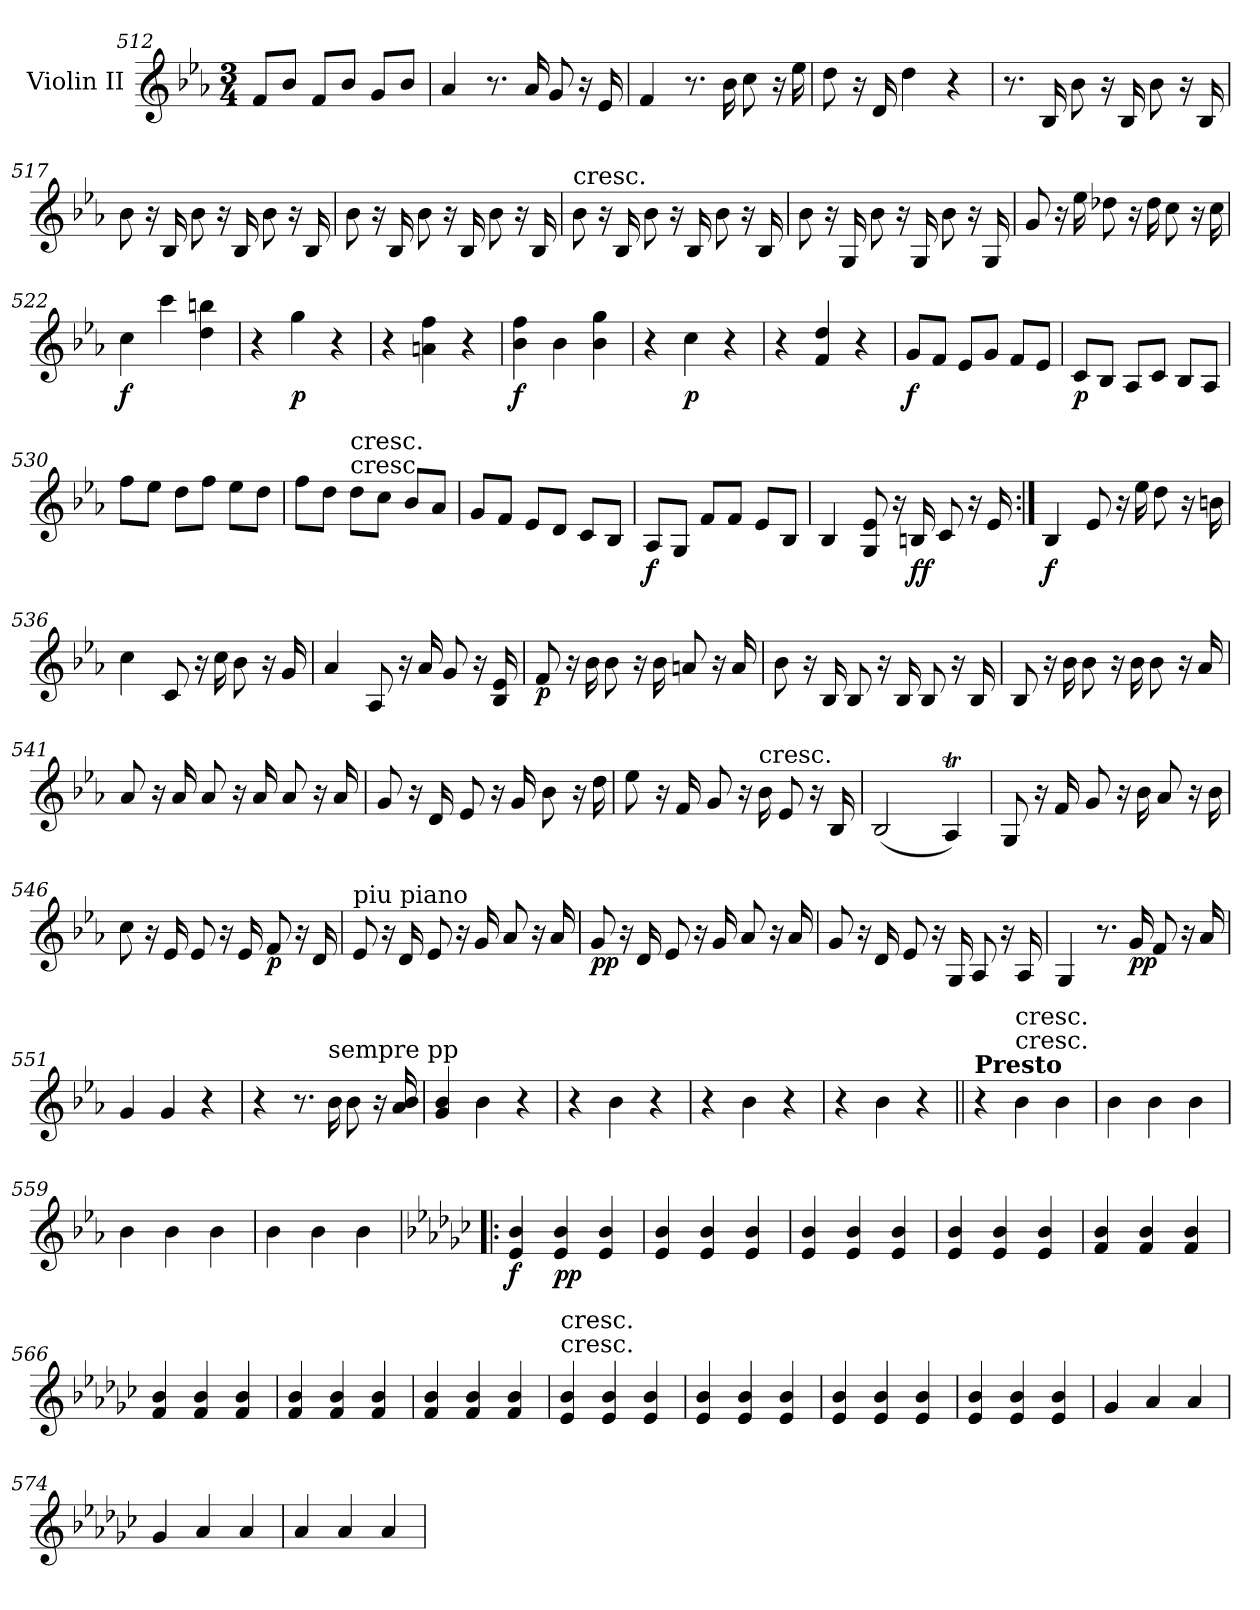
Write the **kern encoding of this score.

**kern	**dynam
*part1	*part1
*staff1	*staff1
*I"Violin II	*
*I'Vln	*
*clefG2	*
*k[b-e-a-]	*
*E-:	*
*M3/4	*
=512	=512
8f/L	.
8b-/J	.
8f/L	.
8b-/J	.
8g/L	.
8b-/J	.
=513	=513
4a-	.
8.r	.
16a-	.
8g	.
16r	.
16e-	.
=514	=514
4f	.
8.r	.
16b-	.
8cc	.
16r	.
16ee-	.
=515	=515
8dd	.
16r	.
16d	.
4dd	.
4r	.
=516	=516
8.r	.
16B-	.
8b-	.
16r	.
16B-	.
8b-	.
16r	.
16B-	.
=517	=517
8b-	.
16r	.
16B-	.
8b-	.
16r	.
16B-	.
8b-	.
16r	.
16B-	.
=518	=518
8b-	.
16r	.
16B-	.
8b-	.
16r	.
16B-	.
8b-	.
16r	.
16B-	.
=519	=519
!LO:TX:a:t=cresc.	!
8b-	.
16r	.
16B-	.
8b-	.
16r	.
16B-	.
8b-	.
16r	.
16B-	.
=520	=520
8b-	.
16r	.
16G	.
8b-	.
16r	.
16G	.
8b-	.
16r	.
16G	.
=521	=521
8g	.
16r	.
16ee-	.
8dd-X	.
16r	.
16dd-	.
8cc	.
16r	.
16cc	.
=522	=522
4cc	f
4ccc	.
4dd 4bbn	.
=523	=523
4r	.
4gg	p
4r	.
=524	=524
4r	.
4an 4ff	.
4r	.
=525	=525
4b- 4ff	f
4b-	.
4b- 4gg	.
=526	=526
4r	.
4cc	p
4r	.
=527	=527
4r	.
4f 4dd	.
4r	.
=528	=528
8g/L	f
8f/J	.
8e-/L	.
8g/J	.
8f/L	.
8e-/J	.
=529	=529
8c/L	p
8B-/J	.
8A-/L	.
8c/J	.
8B-/L	.
8A-/J	.
=530	=530
8ff\L	.
8ee-\J	.
8dd\L	.
8ff\J	.
8ee-\L	.
8dd\J	.
=531	=531
8ff\L	.
8dd\J	.
!LO:TX:t=cresc.	!
!LO:TX:a:t=cresc.	!
8dd\L	.
8cc\J	.
8b-/L	.
8a-/J	.
=532	=532
8g/L	.
8f/J	.
8e-/L	.
8d/J	.
8c/L	.
8B-/J	.
=533	=533
8A-/L	f
8G/J	.
8f/L	.
8f/J	.
8e-/L	.
8B-/J	.
=534	=534
4B-	.
8G 8e-	.
16r	.
16Bn	ff
8c	.
16r	.
16e-	.
=535:|!	=535:|!
4B-	f
8e-	.
16r	.
16ee-	.
8dd	.
16r	.
16bn	.
=536	=536
4cc	.
8c	.
16r	.
16cc	.
8b-	.
16r	.
16g	.
=537	=537
4a-	.
8A-	.
16r	.
16a-	.
8g	.
16r	.
16B- 16e-	.
=538	=538
8f	p
16r	.
16b-	.
8b-	.
16r	.
16b-	.
8an	.
16r	.
16a	.
=539	=539
8b-	.
16r	.
16B-	.
8B-	.
16r	.
16B-	.
8B-	.
16r	.
16B-	.
=540	=540
8B-	.
16r	.
16b-	.
8b-	.
16r	.
16b-	.
8b-	.
16r	.
16a-	.
=541	=541
8a-	.
16r	.
16a-	.
8a-	.
16r	.
16a-	.
8a-	.
16r	.
16a-	.
=542	=542
8g	.
16r	.
16d	.
8e-	.
16r	.
16g	.
8b-	.
16r	.
16dd	.
=543	=543
8ee-	.
16r	.
16f	.
8g	.
16r	.
!LO:TX:a:t=cresc.	!
16b-	.
8e-	.
16r	.
16B-	.
=544	=544
(2B-	.
4A-T)	.
=545	=545
8G	.
16r	.
16f	.
8g	.
16r	.
16b-	.
8a-	.
16r	.
16b-	.
=546	=546
8cc	.
16r	.
16e-	.
8e-	.
16r	.
16e-	.
8f	p
16r	.
16d	.
=547	=547
!LO:TX:a:t=piu piano	!
8e-	.
16r	.
16d	.
8e-	.
16r	.
16g	.
8a-	.
16r	.
16a-	.
=548	=548
8g	pp
16r	.
16d	.
8e-	.
16r	.
16g	.
8a-	.
16r	.
16a-	.
=549	=549
8g	.
16r	.
16d	.
8e-	.
16r	.
16G	.
8A-	.
16r	.
16A-	.
=550	=550
4G	.
8.r	.
16g	pp
8f	.
16r	.
16a-	.
=551	=551
4g	.
4g	.
4r	.
=552	=552
4r	.
8.r	.
!LO:TX:a:t=sempre pp	!
16b-	.
8b-	.
16r	.
16a- 16b-	.
=553	=553
4g 4b-	.
4b-	.
4r	.
=554	=554
4r	.
4b-	.
4r	.
=555	=555
4r	.
4b-	.
4r	.
=556	=556
4r	.
4b-	.
4r	.
=557||	=557||
!LO:TX:a:B:t=Presto	!
4r	.
!LO:TX:t=cresc.	!
!LO:TX:a:t=cresc.	!
4b-	.
4b-	.
=558	=558
4b-	.
4b-	.
4b-	.
=559	=559
4b-	.
4b-	.
4b-	.
=560	=560
4b-	.
4b-	.
4b-	.
=561!|:	=561!|:
*k[b-e-a-d-g-c-]	*
*e-:	*
4e- 4b-	f
4e- 4b-	pp
4e- 4b-	.
=562	=562
4e- 4b-	.
4e- 4b-	.
4e- 4b-	.
=563	=563
4e- 4b-	.
4e- 4b-	.
4e- 4b-	.
=564	=564
4e- 4b-	.
4e- 4b-	.
4e- 4b-	.
=565	=565
4f 4b-	.
4f 4b-	.
4f 4b-	.
=566	=566
4f 4b-	.
4f 4b-	.
4f 4b-	.
=567	=567
4f 4b-	.
4f 4b-	.
4f 4b-	.
=568	=568
4f 4b-	.
4f 4b-	.
4f 4b-	.
=569	=569
!LO:TX:t=cresc.	!
!LO:TX:a:t=cresc.	!
4e- 4b-	.
4e- 4b-	.
4e- 4b-	.
=570	=570
4e- 4b-	.
4e- 4b-	.
4e- 4b-	.
=571	=571
4e- 4b-	.
4e- 4b-	.
4e- 4b-	.
=572	=572
4e- 4b-	.
4e- 4b-	.
4e- 4b-	.
=573	=573
4g-	.
4a-	.
4a-	.
=574	=574
4g-	.
4a-	.
4a-	.
=575	=575
4a-	.
4a-	.
4a-	.
=	=
*-	*-
